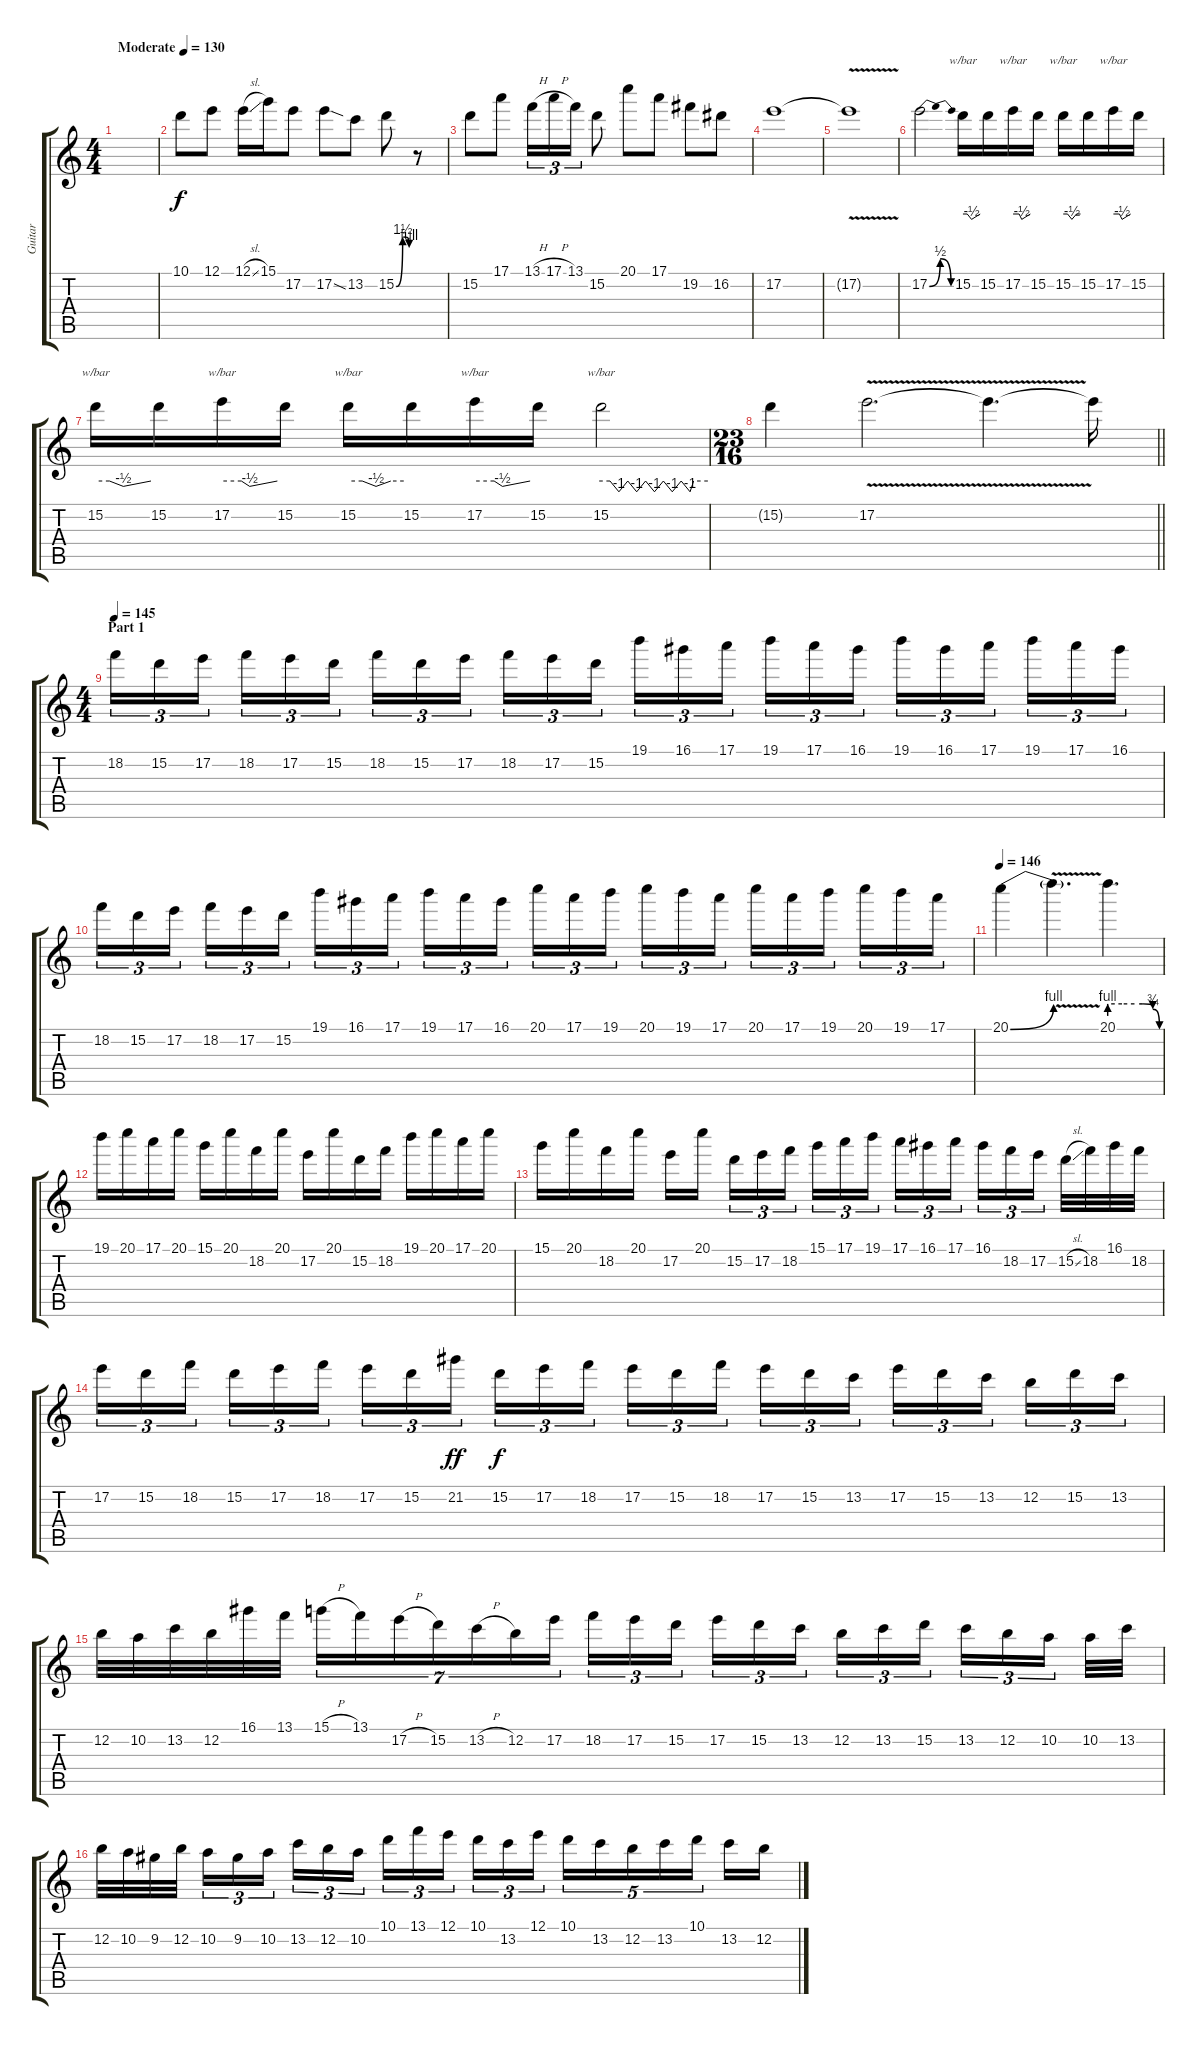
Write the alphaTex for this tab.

\track ("Guitar" "Guitar") {instrument overdrivenguitar}
\staff {score tabs}
\tuning (E4 B3 G3 D3 A2 E2) {hide}
\ts (4 4)
\tempo (130 "Moderate")
\clef g2
\ks c
|
10.1.8 12.1.8 12.1{sl}.16 15.1.16 17.2.8 17.2{sod}.8 13.2.8 15.2{be (custom 0 0 30 6 35 6 41 6 44 6 60 4)}.8 r.8 |
15.2.8 17.1.8 13.1{h}.16{tu (3 2)} 17.1{h}.16{tu (3 2)} 13.1.16{tu (3 2)} 15.2.8 20.1.8 17.1.8 19.2.8 16.2.8 |
17.2.1 |
17.2{v t}.1 |
17.2{be (bendrelease 0 0 20 2 31 2 60 0)}.2 15.2.16{tbe (custom default 0 0 15 0 30 -2 60 0)} 15.2.16 17.2.16{tbe (custom default 0 0 21 0 30 -2 60 0)} 15.2.16 15.2.16{tbe (custom default 0 0 15 0 30 -2 46 0 60 0)} 15.2.16 17.2.16{tbe (custom default 0 0 21 0 30 -2 60 0)} 15.2.16 |
15.2.16{tbe (custom default 0 0 15 0 30 -2 60 0)} 15.2.16 17.2.16{tbe (custom default 0 0 21 0 30 -2 60 0)} 15.2.16 15.2.16{tbe (custom default 0 0 15 0 30 -2 46 0 60 0)} 15.2.16 17.2.16{tbe (custom default 0 0 21 0 30 -2 60 0)} 15.2.16 15.2.2{tbe (custom default 0 0 5 0 10 -4 15 0 20 -4 25 0 30 -4 35 0 40 -4 45 0 50 -4 52 0 60 0)} |
\ts (23 16)
\barLineRight lightlight
15.2{t}.4 17.2{v}.2{d} 17.2{t}.4{d} 17.2{t}.16 |
\ts (4 4)
\section ("" "Part 1")
\tempo 145
18.2.16{tu (3 2)} 15.2.16{tu (3 2)} 17.2.16{tu (3 2) beam splitsecondary} 18.2.16{tu (3 2)} 17.2.16{tu (3 2)} 15.2.16{tu (3 2)} 18.2.16{tu (3 2)} 15.2.16{tu (3 2)} 17.2.16{tu (3 2) beam splitsecondary} 18.2.16{tu (3 2)} 17.2.16{tu (3 2)} 15.2.16{tu (3 2)} 19.1.16{tu (3 2)} 16.1.16{tu (3 2)} 17.1.16{tu (3 2) beam splitsecondary} 19.1.16{tu (3 2)} 17.1.16{tu (3 2)} 16.1.16{tu (3 2)} 19.1.16{tu (3 2)} 16.1.16{tu (3 2)} 17.1.16{tu (3 2) beam splitsecondary} 19.1.16{tu (3 2)} 17.1.16{tu (3 2)} 16.1.16{tu (3 2)} |
18.2.16{tu (3 2)} 15.2.16{tu (3 2)} 17.2.16{tu (3 2) beam splitsecondary} 18.2.16{tu (3 2)} 17.2.16{tu (3 2)} 15.2.16{tu (3 2)} 19.1.16{tu (3 2)} 16.1.16{tu (3 2)} 17.1.16{tu (3 2) beam splitsecondary} 19.1.16{tu (3 2)} 17.1.16{tu (3 2)} 16.1.16{tu (3 2)} 20.1.16{tu (3 2)} 17.1.16{tu (3 2)} 19.1.16{tu (3 2) beam splitsecondary} 20.1.16{tu (3 2)} 19.1.16{tu (3 2)} 17.1.16{tu (3 2)} 20.1.16{tu (3 2)} 17.1.16{tu (3 2)} 19.1.16{tu (3 2) beam splitsecondary} 20.1.16{tu (3 2)} 19.1.16{tu (3 2)} 17.1.16{tu (3 2)} |
\tempo 146
20.1{be (bend 0 0 60 4)}.4 20.1{v t}.4{d} 20.1{be (custom 0 4 15 4 30 4 40 4 52 3 60 0)}.4{d} |
19.1.16 20.1.16 17.1.16 20.1.16 15.1.16 20.1.16 18.2.16 20.1.16 17.2.16 20.1.16 15.2.16 18.2.16 19.1.16 20.1.16 17.1.16 20.1.16 |
15.1.16 20.1.16 18.2.16 20.1.16 17.2.16 20.1.16{beam splitsecondary} 15.2.16{tu (3 2)} 17.2.16{tu (3 2)} 18.2.16{tu (3 2)} 15.1.16{tu (3 2)} 17.1.16{tu (3 2)} 19.1.16{tu (3 2) beam splitsecondary} 17.1.16{tu (3 2)} 16.1.16{tu (3 2)} 17.1.16{tu (3 2)} 16.1.16{tu (3 2)} 18.2.16{tu (3 2)} 17.2.16{tu (3 2) beam splitsecondary} 15.2{sl}.32 18.2.32 16.1.32 18.2.32 |
17.2.16{tu (3 2)} 15.2.16{tu (3 2)} 18.2.16{tu (3 2) beam splitsecondary} 15.2.16{tu (3 2)} 17.2.16{tu (3 2)} 18.2.16{tu (3 2)} 17.2.16{tu (3 2)} 15.2.16{tu (3 2)} 21.2.16{tu (3 2) dy ff beam splitsecondary} 15.2.16{tu (3 2) dy f} 17.2.16{tu (3 2)} 18.2.16{tu (3 2)} 17.2.16{tu (3 2)} 15.2.16{tu (3 2)} 18.2.16{tu (3 2) beam splitsecondary} 17.2.16{tu (3 2)} 15.2.16{tu (3 2)} 13.2.16{tu (3 2)} 17.2.16{tu (3 2)} 15.2.16{tu (3 2)} 13.2.16{tu (3 2) beam splitsecondary} 12.2.16{tu (3 2)} 15.2.16{tu (3 2)} 13.2.16{tu (3 2)} |
12.2.32 10.2.32 13.2.32 12.2.32 16.1.32 13.1.32{beam splitsecondary} 15.1{h}.16{tu (7 4)} 13.1.16{tu (7 4)} 17.2{h}.16{tu (7 4)} 15.2.16{tu (7 4)} 13.2{h}.16{tu (7 4)} 12.2.16{tu (7 4)} 17.2.16{tu (7 4) beam splitsecondary} 18.2.16{tu (3 2)} 17.2.16{tu (3 2)} 15.2.16{tu (3 2) beam splitsecondary} 17.2.16{tu (3 2)} 15.2.16{tu (3 2)} 13.2.16{tu (3 2) beam splitsecondary} 12.2.16{tu (3 2)} 13.2.16{tu (3 2)} 15.2.16{tu (3 2) beam splitsecondary} 13.2.16{tu (3 2)} 12.2.16{tu (3 2)} 10.2.16{tu (3 2) beam splitsecondary} 10.2.32 13.2.32 |
12.2.32 10.2.32 9.2.32 12.2.32{beam splitsecondary} 10.2.16{tu (3 2)} 9.2.16{tu (3 2)} 10.2.16{tu (3 2)} 13.2.16{tu (3 2)} 12.2.16{tu (3 2)} 10.2.16{tu (3 2) beam splitsecondary} 10.1.16{tu (3 2)} 13.1.16{tu (3 2)} 12.1.16{tu (3 2)} 10.1.16{tu (3 2)} 13.2.16{tu (3 2)} 12.1.16{tu (3 2) beam splitsecondary} 10.1.16{tu (5 4)} 13.2.16{tu (5 4)} 12.2.16{tu (5 4)} 13.2.16{tu (5 4)} 10.1.16{tu (5 4) beam splitsecondary} 13.2.16 12.2.16
